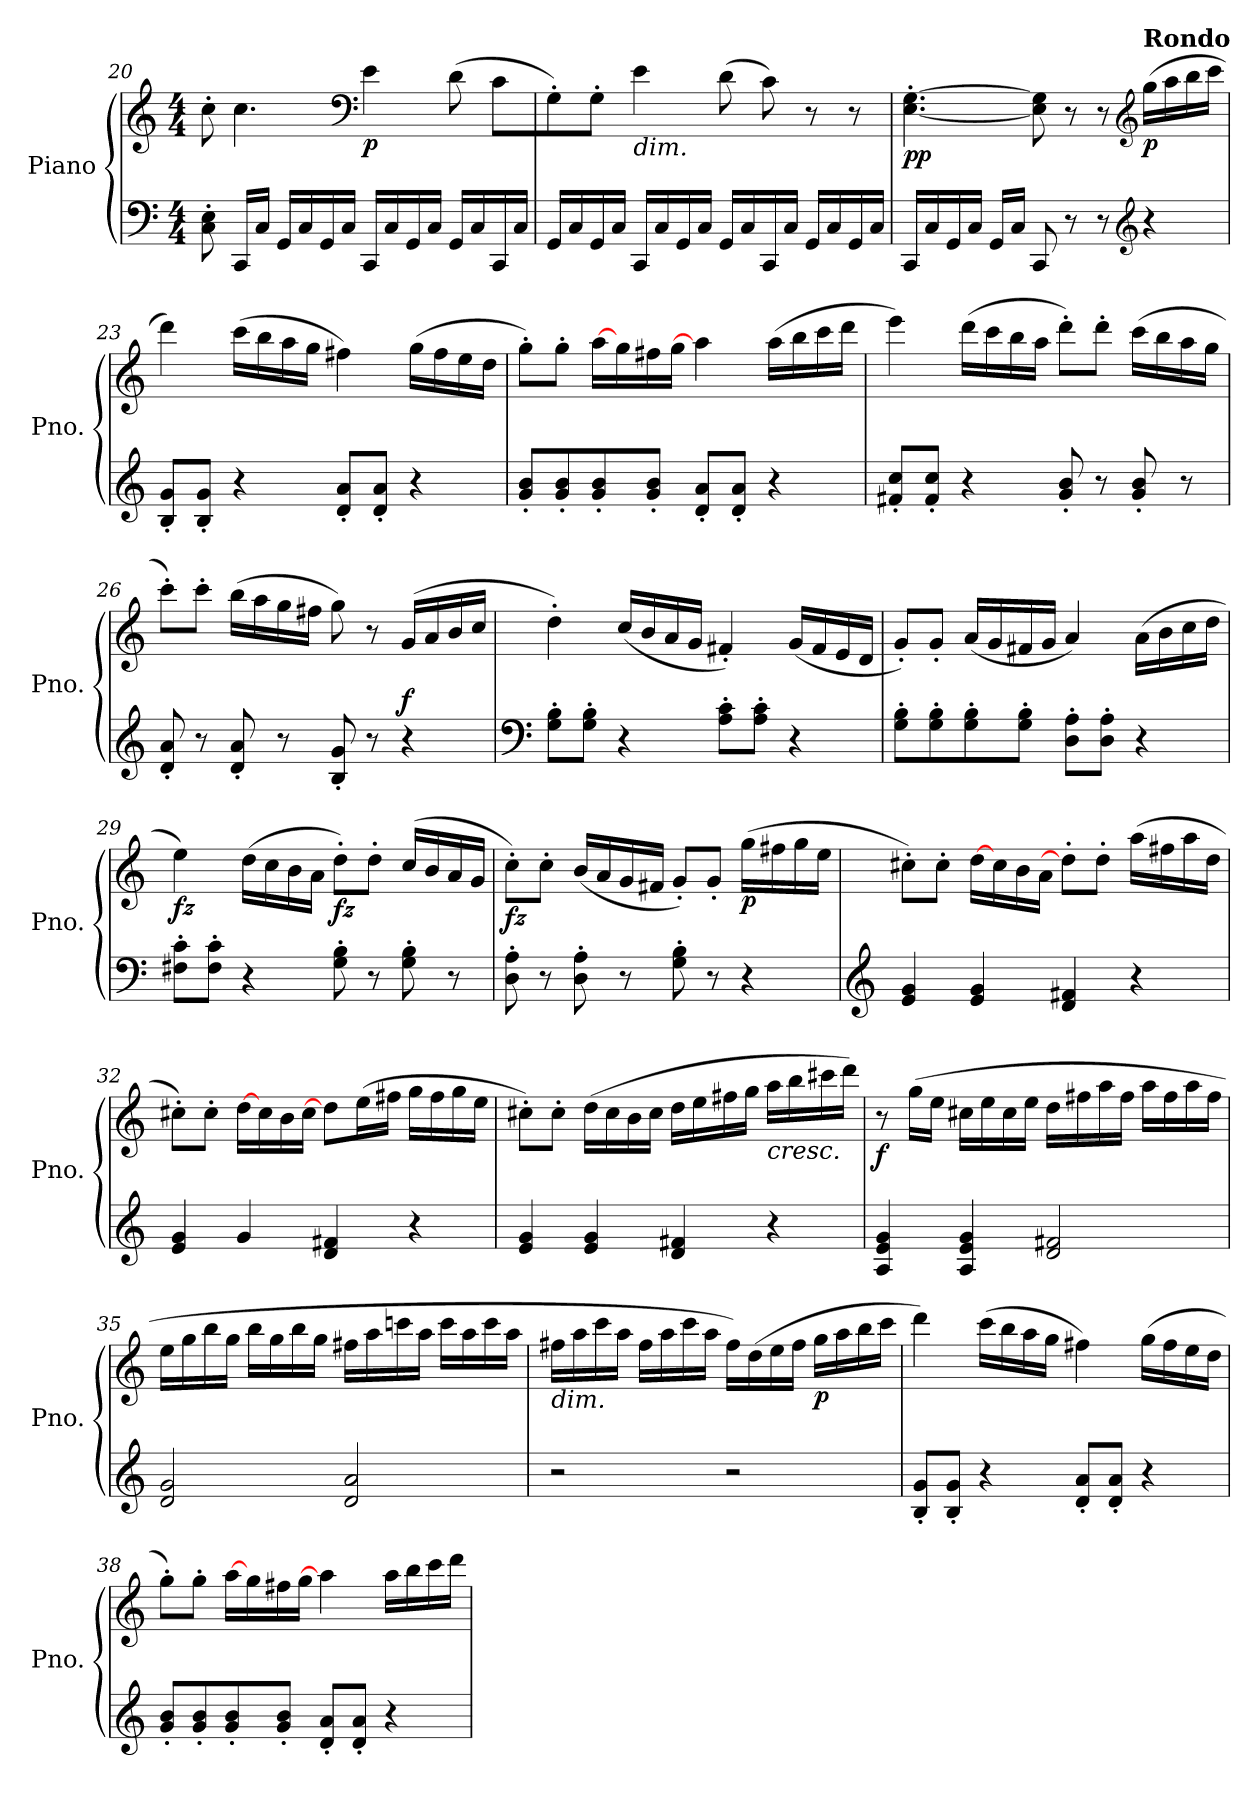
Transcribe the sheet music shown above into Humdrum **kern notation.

**kern	**kern	**dynam
*part1	*part1	*part1
*staff2	*staff1	*staff1/2
*I"Piano	*	*
*I'Pno.	*	*
!!LO:LB:g=z
*clefF4	*clefG2	*
*k[]	*k[]	*
*M4/4	*M4/4	*
=20	=20	=20
8C\' 8E\'	8cc'\	.
!LO:N:head=solid	!	!
16CC/LL	4.cc\	.
16C/JJ	.	.
16GG/LL	.	.
16C/	.	.
16GG/	.	.
16C/JJ	.	.
*	*clefF4	*
!LO:N:head=solid	!	!LO:DY:b
16CC/LL	4e\	p
16C/	.	.
16GG/	.	.
16C/JJ	.	.
16GG/LL	(>8d\	.
16C/	.	.
!LO:N:head=solid	!	!
16CC/	8c\L	.
16C/JJ	.	.
=21	=21	=21
16GG/LL	8G'\)	.
16C/	.	.
16GG/	8G'\J	.
16C/JJ	.	.
!	!LO:TX:b:i:t=dim.	!
!LO:N:head=solid	!	!
16CC/LL	4e\	.
16C/	.	.
16GG/	.	.
16C/JJ	.	.
16GG/LL	(>8d\	.
16C/	.	.
!LO:N:head=solid	!	!
16CC/	8c\)	.
16C/JJ	.	.
16GG/LL	8r	.
16C/	.	.
16GG/	8r	.
16C/JJ	.	.
=22	=22	=22
!	!	!LO:DY:b
16CC/LL	[4.E\' [4.G\'	pp
16C/	.	.
16GG/	.	.
16C/JJ	.	.
16GG/LL	.	.
16C/JJ	.	.
8CC/	8E\] 8G\]	.
8r	8r	.
8r	8r	.
*clefG2	*clefG2	*
!	!LO:TX:a:B:t=Rondo	!
!	!	!LO:DY:b
4r	(>16gg\LL	p
.	16aa\	.
.	16bb\	.
.	16ccc\JJ	.
!!LO:LB:g=z
=23	=23	=23
8B/'< 8g/'<L	4ddd\)	.
8B/' 8g/'J	.	.
4r	(>16ccc\LL	.
.	16bb\	.
.	16aa\	.
.	16gg\JJ	.
8d/'< 8a/'<L	4ff#X\)	.
8d/' 8a/'J	.	.
4r	(>16gg\LL	.
.	16ff#\	.
.	16ee\	.
.	16dd\JJ	.
=24	=24	=24
8g/'< 8b/'<L	8gg'\L)	.
8g/' 8b/'	8gg'\J	.
8g/' 8b/'	[16aa\LL	.
.	16gg\	.
8g/' 8b/'J	16ff#X\	.
.	16gg\JJ	.
8d/'< 8a/'<L	4aa\]	.
8d/' 8a/'J	.	.
4r	(>16aa\LL	.
.	16bb\	.
.	16ccc\	.
.	16ddd\JJ	.
=25	=25	=25
8f#X/'< 8cc/'<L	4eee\)	.
8f#/' 8cc/'J	.	.
4r	(>16ddd\LL	.
.	16ccc\	.
.	16bb\	.
.	16aa\JJ	.
8g/'< 8b/'<	8ddd'\L)	.
8r	8ddd'\J	.
8g/' 8b/'	(>16ccc\LL	.
.	16bb\	.
8r	16aa\	.
.	16gg\JJ	.
!!LO:LB:g=z
=26	=26	=26
8d/<'< 8a/<'<	8ccc'\L)	.
8r	8ccc'\J	.
8d/' 8a/'	(>16bb\LL	.
.	16aa\	.
8r	16gg\	.
.	16ff#X\JJ	.
8B/<'< 8g/<'<	8gg\)	.
8r	8r	.
!	!	!LO:DY:a=2
4r	(>16g/LL	f
.	16a/	.
.	16b/	.
.	16cc/JJ	.
=27	=27	=27
*clefF4	*	*
8G\' 8B\'L	4dd'\)	.
8G\' 8B\'J	.	.
4r	(<16cc/LL	.
.	16b/	.
.	16a/	.
.	16g/JJ	.
8A\' 8c\'L	4f#X'/)	.
8A\' 8c\'J	.	.
4r	(<16g/LL	.
.	16f#/	.
.	16e/	.
.	16d/JJ	.
=28	=28	=28
8G\'< 8B\'<L	8g'/L)	.
8G\' 8B\'	8g'/J	.
8G\' 8B\'	(<16a/LL	.
.	16g/	.
8G\' 8B\'J	16f#X/	.
.	16g/JJ	.
8D\<'< 8A\<'<L	4a/)	.
8D\' 8A\'J	.	.
4r	(>16a\LL	.
.	16b\	.
.	16cc\	.
.	16dd\JJ	.
!!LO:PB:g=z
=29	=29	=29
!	!	!LO:DY:b
8F#X\<' 8c\<'L	4ee\)	fz
8F#\' 8c\'J	.	.
4r	(>16dd\LL	.
.	16cc\	.
.	16b\	.
.	16a\JJ	.
!	!	!LO:DY:b
8G\<' 8B\<'	8dd'\L)	fz
8r	8dd'\J	.
8G\' 8B\'	(>16cc/LL	.
.	16b/	.
8r	16a/	.
.	16g/JJ	.
=30	=30	=30
!	!	!LO:DY:b
8D\<'< 8A\<'<	8cc'\L)	fz
8r	8cc'\J	.
8D\' 8A\'	(<16b/LL	.
.	16a/	.
8r	16g/	.
.	16f#X/JJ	.
8G\' 8B\'	8g'/L)	.
8r	8g'/J	.
!	!	!LO:DY:b
4r	(>16gg\LL	p
.	16ff#X\	.
.	16gg\	.
.	16ee\JJ	.
=31	=31	=31
*clefG2	*	*
4e/< 4g/<	8cc#X'\L)	.
.	8cc#'\J	.
4e/ 4g/	[16dd\LL	.
.	16cc#\	.
.	16b\	.
.	16a\JJ	.
4d/ 4f#X/	8dd'\L]	.
.	8dd'\J	.
4r	(>16aa\LL	.
.	16ff#X\	.
.	16aa\	.
.	16dd\JJ	.
!!LO:LB:g=z
=32	=32	=32
4e/ 4g/	8cc#X'\L)	.
.	8cc#'\J	.
4g/	[16dd\LL	.
.	16cc#\	.
.	16b\	.
.	16cc#\JJ	.
4d/ 4f#X/	8dd\L]	.
.	(>16ee\L	.
.	16ff#X\JJ	.
4r	16gg\LL	.
.	16ff#\	.
.	16gg\	.
.	16ee\JJ	.
=33	=33	=33
4e/ 4g/	8cc#X'\L)	.
.	8cc#'\J	.
4e/ 4g/	(>16dd\LL	.
.	16cc#\	.
.	16b\	.
.	16cc#\JJ	.
4d/ 4f#X/	16dd\LL	.
.	16ee\	.
.	16ff#X\	.
.	16gg\JJ	.
!	!LO:TX:b:i:t=cresc.	!
4r	16aa\LL	.
.	16bb\	.
.	16ccc#X\	.
.	16ddd\JJ)	.
!!LO:LB:g=z
=34	=34	=34
!	!	!LO:DY:b
4A/ 4e/ 4g/	8r	f
.	(>16gg\LL	.
.	16ee\JJ	.
4A/ 4e/ 4g/	16cc#X\LL	.
.	16ee\	.
.	16cc#\	.
.	16ee\JJ	.
2d/< 2f#X/<	16dd\LL	.
.	16ff#X\	.
.	16aa\	.
.	16ff#\JJ	.
.	16aa\LL	.
.	16ff#\	.
.	16aa\	.
.	16ff#\JJ	.
=35	=35	=35
2d/ 2g/	16ee\LL	.
.	16gg\	.
.	16bb\	.
.	16gg\JJ	.
.	16bb\LL	.
.	16gg\	.
.	16bb\	.
.	16gg\JJ	.
2d/ 2a/	16ff#X\LL	.
.	16aa\	.
.	16cccn\	.
.	16aa\JJ	.
.	16ccc\LL	.
.	16aa\	.
.	16ccc\	.
.	16aa\JJ	.
!!LO:LB:g=z
=36	=36	=36
!	!LO:TX:b:i:t=dim.	!
2r	16ff#X\LL	.
.	16aa\	.
.	16ccc\	.
.	16aa\JJ	.
.	16ff#\LL	.
.	16aa\	.
.	16ccc\	.
.	16aa\JJ	.
2r	16ff#\LL)	.
.	(>16dd\	.
.	16ee\	.
.	16ff#\JJ	.
!	!	!LO:DY:b
.	16gg\LL	p
.	16aa\	.
.	16bb\	.
.	16ccc\JJ	.
=37	=37	=37
8B/'< 8g/'<L	4ddd\)	.
8B/' 8g/'J	.	.
4r	(>16ccc\LL	.
.	16bb\	.
.	16aa\	.
.	16gg\JJ	.
8d/'< 8a/'<L	4ff#X\)	.
8d/' 8a/'J	.	.
4r	(>16gg\LL	.
.	16ff#\	.
.	16ee\	.
.	16dd\JJ	.
!!LO:LB:g=z
=38	=38	=38
8g/' 8b/'L	8gg'\L)	.
8g/' 8b/'	8gg'\J	.
8g/' 8b/'	[16aa\LL	.
.	16gg\	.
8g/' 8b/'J	16ff#X\	.
.	16gg\JJ	.
8d/' 8a/'L	4aa\]	.
8d/' 8a/'J	.	.
4r	16aa\LL	.
.	16bb\	.
.	16ccc\	.
.	16ddd\JJ	.
=	=	=
*-	*-	*-
